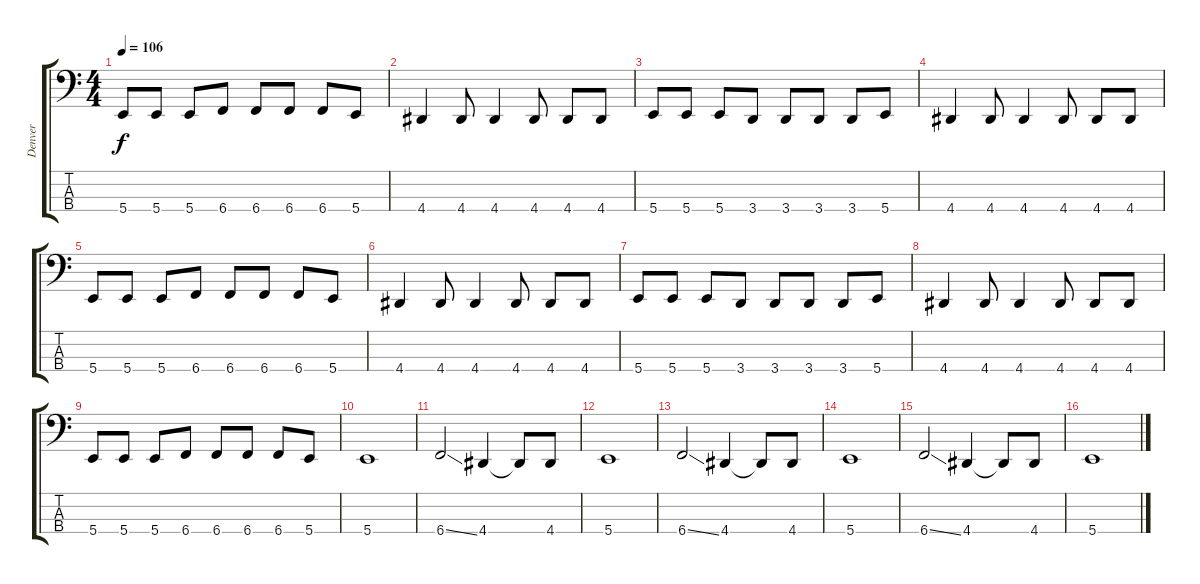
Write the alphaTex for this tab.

\track ("Denver" "Denver") {instrument electricbasspick}
\staff {score tabs}
\tuning (E2 B1 Gb1 B0) {hide}
\ts (4 4)
\tempo 106
\clef f4
\ks c
5.4.8{dy f} 5.4.8 5.4.8 6.4.8 6.4.8 6.4.8 6.4.8 5.4.8 |
4.4.4 4.4.8 4.4.4 4.4.8 4.4.8 4.4.8 |
5.4.8 5.4.8 5.4.8 3.4.8 3.4.8 3.4.8 3.4.8 5.4.8 |
4.4.4 4.4.8 4.4.4 4.4.8 4.4.8 4.4.8 |
5.4.8 5.4.8 5.4.8 6.4.8 6.4.8 6.4.8 6.4.8 5.4.8 |
4.4.4 4.4.8 4.4.4 4.4.8 4.4.8 4.4.8 |
5.4.8 5.4.8 5.4.8 3.4.8 3.4.8 3.4.8 3.4.8 5.4.8 |
4.4.4 4.4.8 4.4.4 4.4.8 4.4.8 4.4.8 |
5.4.8 5.4.8 5.4.8 6.4.8 6.4.8 6.4.8 6.4.8 5.4.8 |
5.4.1 |
6.4{ss}.2 4.4.4 4.4{t}.8 4.4.8 |
5.4.1 |
6.4{ss}.2 4.4.4 4.4{t}.8 4.4.8 |
5.4.1 |
6.4{ss}.2 4.4.4 4.4{t}.8 4.4.8 |
5.4.1
